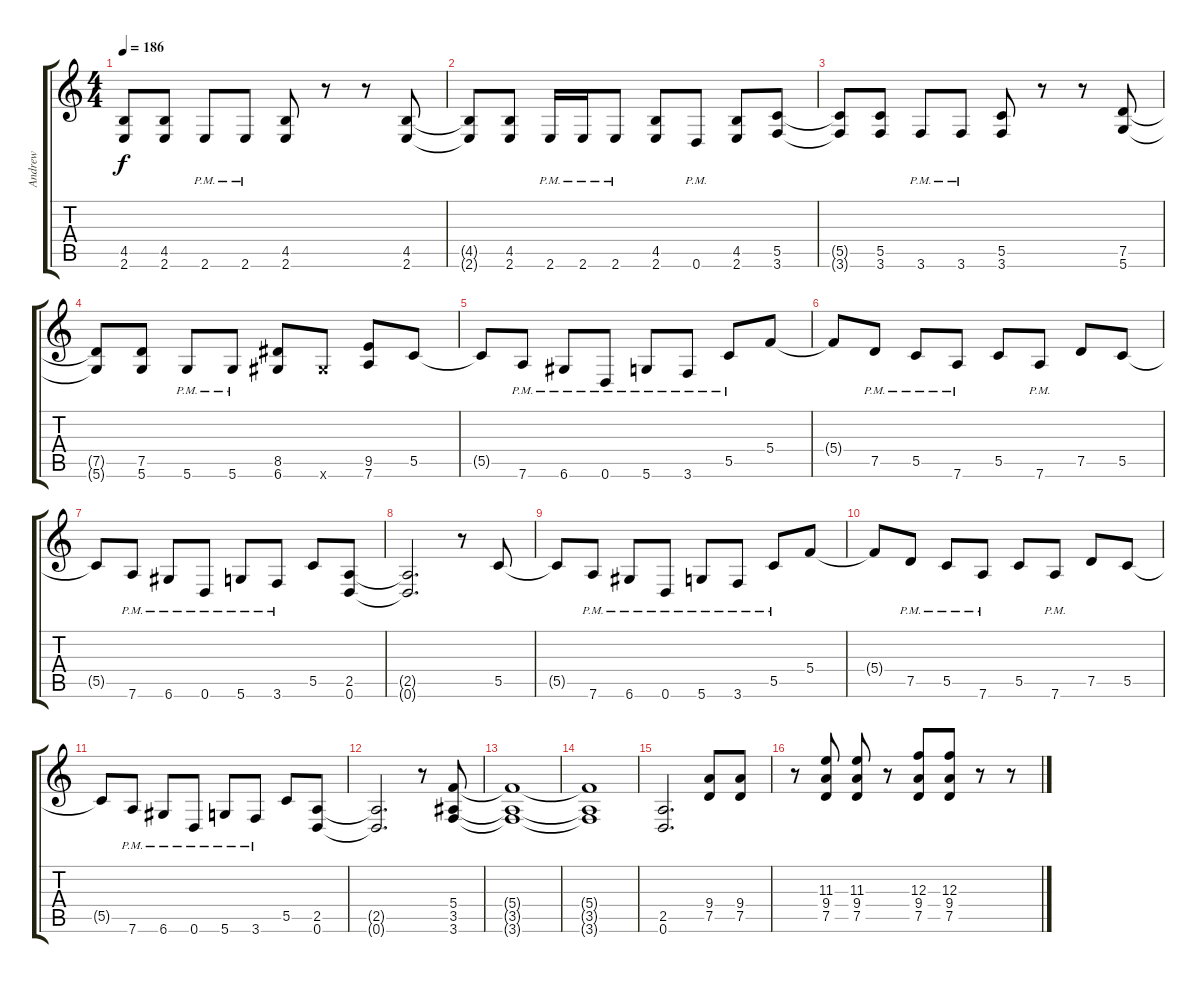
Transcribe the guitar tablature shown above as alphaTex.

\track ("Andrew" "Andrew") {instrument distortionguitar}
\staff {score tabs}
\tuning (D4 A3 F3 C3 G2 D2) {hide}
\ts (4 4)
\tempo 186
\clef g2
\ks c
(4.5{t} 2.6{t}).8{dy f} (4.5 2.6).8 2.6{pm}.8 2.6{pm}.8 (4.5 2.6).8 r.8 r.8 (4.5 2.6).8 |
(4.5{t} 2.6{t}).8 (4.5 2.6).8 2.6{pm}.16 2.6{pm}.16 2.6{pm}.8 (4.5 2.6).8 0.6{pm}.8 (4.5 2.6).8 (5.5 3.6).8 |
(5.5{t} 3.6{t}).8 (5.5 3.6).8 3.6{pm}.8 3.6{pm}.8 (5.5 3.6).8 r.8 r.8 (7.5 5.6).8 |
(7.5{t} 5.6{t}).8 (7.5 5.6).8 5.6{pm}.8 5.6{pm}.8 (8.5 6.6).8 6.6{x}.8 (9.5 7.6).8 5.5.8 |
5.5{t}.8 7.6{pm}.8 6.6{pm}.8 0.6{pm}.8 5.6{pm}.8 3.6{pm}.8 5.5{pm}.8 5.4.8 |
5.4{t}.8 7.5{pm}.8 5.5{pm}.8 7.6{pm}.8 5.5.8 7.6{pm}.8 7.5.8 5.5.8 |
5.5{t}.8 7.6{pm}.8 6.6{pm}.8 0.6{pm}.8 5.6{pm}.8 3.6{pm}.8 5.5.8 (2.5 0.6).8 |
(2.5{t} 0.6{t}).2{d} r.8 5.5.8 |
5.5{t}.8 7.6{pm}.8 6.6{pm}.8 0.6{pm}.8 5.6{pm}.8 3.6{pm}.8 5.5{pm}.8 5.4.8 |
5.4{t}.8 7.5{pm}.8 5.5{pm}.8 7.6{pm}.8 5.5.8 7.6{pm}.8 7.5.8 5.5.8 |
5.5{t}.8 7.6{pm}.8 6.6{pm}.8 0.6{pm}.8 5.6{pm}.8 3.6{pm}.8 5.5.8 (2.5 0.6).8 |
(2.5{t} 0.6{t}).2{d} r.8 (5.4 3.5 3.6).8 |
(5.4{t} 3.5{t} 3.6{t}).1 |
(5.4{t} 3.5{t} 3.6{t}).1 |
(2.5 0.6).2{d} (9.4 7.5).8 (9.4 7.5).8 |
r.8 (11.3 9.4 7.5).8 (11.3 9.4 7.5).8 r.8 (12.3 9.4 7.5).8 (12.3 9.4 7.5).8 r.8 r.8
